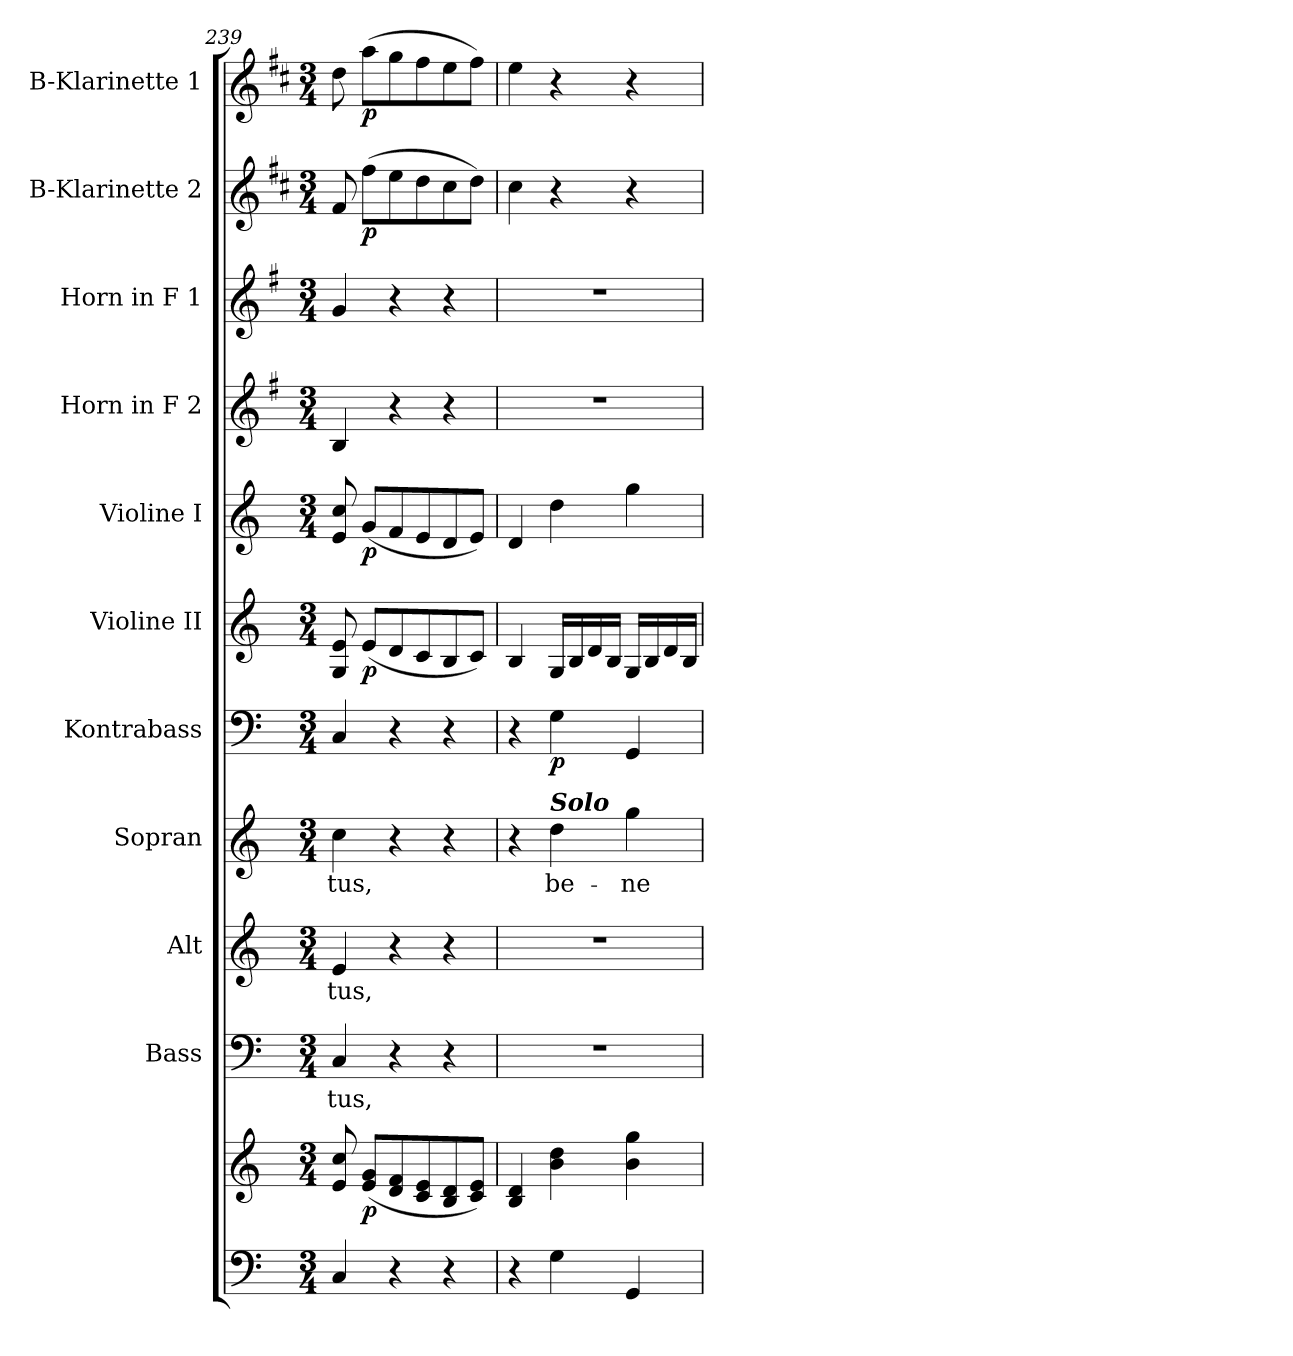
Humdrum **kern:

**kern	**kern	**dynam	**kern	**text	**kern	**text	**kern	**text	**kern	**dynam	**kern	**dynam	**kern	**dynam	**kern	**kern	**kern	**dynam	**kern	**dynam
*part11	*part11	*part11	*part10	*part10	*part9	*part9	*part8	*part8	*part7	*part7	*part6	*part6	*part5	*part5	*part4	*part3	*part2	*part2	*part1	*part1
*staff12	*staff11	*staff11/12	*staff10	*staff10	*staff9	*staff9	*staff8	*staff8	*staff7	*staff7	*staff6	*staff6	*staff5	*staff5	*staff4	*staff3	*staff2	*staff2	*staff1	*staff1
*	*	*	*I"Bass	*	*I"Alt	*	*I"Sopran	*	*I"Kontrabass	*	*I"Violine II	*	*I"Violine I	*	*I"Horn in F 2	*I"Horn in F 1	*I"B-Klarinette 2	*	*I"B-Klarinette 1	*
*	*	*	*I'B.	*	*I'A.	*	*I'S.	*	*I'Kb.	*	*I'Vl. II	*	*I'Vl. I	*	*	*	*I'B Kl. 2	*	*I'B Kl. 1	*
*clefF4	*clefG2	*	*clefF4	*	*clefG2	*	*clefG2	*	*clefF4	*	*clefG2	*	*clefG2	*	*clefG2	*clefG2	*clefG2	*	*clefG2	*
*	*	*	*	*	*	*	*	*	*ITrd7c12	*	*	*	*	*	*ITrd4c7	*ITrd4c7	*ITrd1c2	*	*ITrd1c2	*
*k[]	*k[]	*	*k[]	*	*k[]	*	*k[]	*	*k[]	*	*k[]	*	*k[]	*	*k[]	*k[]	*k[]	*	*k[]	*
*C:	*C:	*	*C:	*	*C:	*	*C:	*	*C:	*	*C:	*	*C:	*	*C:	*C:	*C:	*	*C:	*
*M3/4	*M3/4	*	*M3/4	*	*M3/4	*	*M3/4	*	*M3/4	*	*M3/4	*	*M3/4	*	*M3/4	*M3/4	*M3/4	*	*M3/4	*
=239	=239	=239	=239	=239	=239	=239	=239	=239	=239	=239	=239	=239	=239	=239	=239	=239	=239	=239	=239	=239
!	!	!	!	!LO:LY:b	!	!LO:LY:b	!	!LO:LY:b	!	!	!	!	!	!	!	!	!	!	!	!
4C/	8e/ 8cc/	.	4C/	-tus,	4e/	-tus,	4cc\	-tus,	4CC/	.	8G/ 8e/	.	8e/ 8cc/	.	4E/	4c/	8e/	.	8cc\	.
!	!	!LO:DY:b	!	!	!	!	!	!	!	!	!	!LO:DY:b	!	!LO:DY:b	!	!	!	!LO:DY:b	!	!LO:DY:b
.	(<8e/ 8g/L	p	.	.	.	.	.	.	.	.	(<8e/L	p	(<8g/L	p	.	.	(>8ee\L	p	(>8gg\L	p
4r	8d/ 8f/	.	4r	.	4r	.	4r	.	4r	.	8d/	.	8f/	.	4r	4r	8dd\	.	8ff\	.
.	8c/ 8e/	.	.	.	.	.	.	.	.	.	8c/	.	8e/	.	.	.	8cc\	.	8ee\	.
4r	8B/ 8d/	.	4r	.	4r	.	4r	.	4r	.	8B/	.	8d/	.	4r	4r	8b\	.	8dd\	.
.	8c/ 8e/J)	.	.	.	.	.	.	.	.	.	8c/J)	.	8e/J)	.	.	.	8cc\J)	.	8ee\J)	.
=240	=240	=240	=240	=240	=240	=240	=240	=240	=240	=240	=240	=240	=240	=240	=240	=240	=240	=240	=240	=240
4r	4B/ 4d/	.	2.r	.	2.r	.	4r	.	4r	.	4B/	.	4d/	.	2.r	2.r	4b\	.	4dd\	.
!	!	!	!	!	!	!	!LO:TX:a:Bi:t=Solo	!	!	!	!	!	!	!	!	!	!	!	!	!
!	!	!	!	!	!	!	!	!LO:LY:b	!	!LO:DY:b	!	!	!	!	!	!	!	!	!	!
4G\	4b\ 4dd\	.	.	.	.	.	4dd\	be-	4GG\	p	16G/LL	.	4dd\	.	.	.	4r	.	4r	.
.	.	.	.	.	.	.	.	.	.	.	16B/	.	.	.	.	.	.	.	.	.
.	.	.	.	.	.	.	.	.	.	.	16d/	.	.	.	.	.	.	.	.	.
.	.	.	.	.	.	.	.	.	.	.	16B/JJ	.	.	.	.	.	.	.	.	.
!	!	!	!	!	!	!	!	!LO:LY:b	!	!	!	!	!	!	!	!	!	!	!	!
4GG/	4b\ 4gg\	.	.	.	.	.	4gg\	-ne-	4GGG/	.	16G/LL	.	4gg\	.	.	.	4r	.	4r	.
.	.	.	.	.	.	.	.	.	.	.	16B/	.	.	.	.	.	.	.	.	.
.	.	.	.	.	.	.	.	.	.	.	16d/	.	.	.	.	.	.	.	.	.
.	.	.	.	.	.	.	.	.	.	.	16B/JJ	.	.	.	.	.	.	.	.	.
=	=	=	=	=	=	=	=	=	=	=	=	=	=	=	=	=	=	=	=	=
*-	*-	*-	*-	*-	*-	*-	*-	*-	*-	*-	*-	*-	*-	*-	*-	*-	*-	*-	*-	*-
